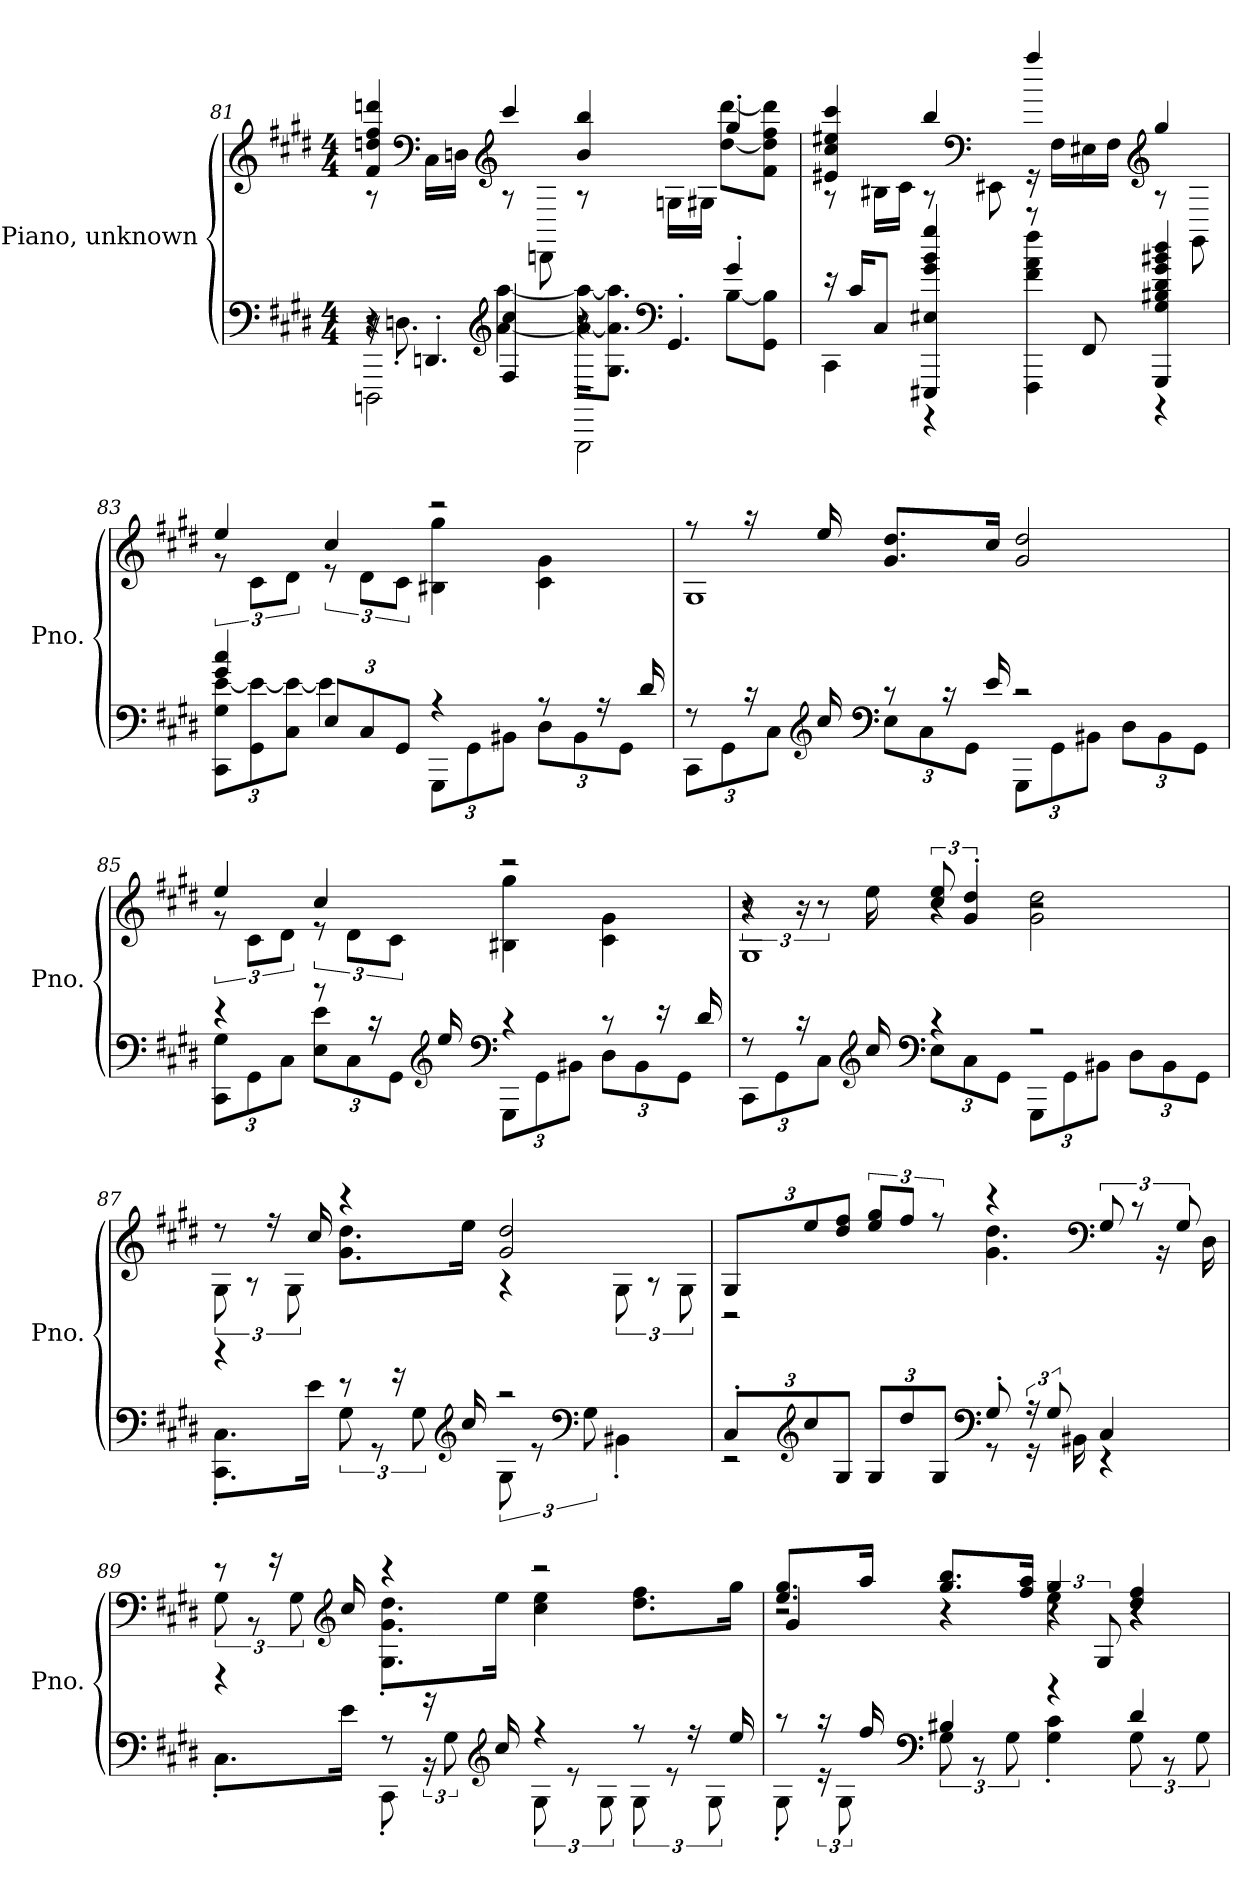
**kern	**kern
*part1	*part1
*staff2	*staff1
*I"Piano, unknown	*
*I'Pno.	*
*clefF4	*clefG2
*k[f#c#g#d#]	*k[f#c#g#d#]
*M4/4	*M4/4
=81	=81
*^	*^
*	*^	*	*
*	*	*^	*	*
4r	16r	8r	2DDDn\	4f#/ 4ddn/ 4ff#/ 4dddn/	8r
.	8.Dn'\	.	.	.	.
*	*	*	*	*clefF4	*
.	.	4.DDn'/	.	.	16C#\LL
.	.	.	.	.	16Dn\JJ
*clefG2	*	*	*	*clefG2	*
4F#/ 4cc#/	[4a\ [4aa\	.	.	4ccc#/	8r
.	.	.	.	.	8DDn\
4r	16a\_ 16aa\_KL	8r	2GGG#\	4b/ 4bb/	8r
.	8.G#\ 8.a\] 8.aa\]J	.	.	.	.
*clefF4	*	*	*	*	*
.	.	4.GG#'/	.	.	16Gn\LL
.	.	.	.	.	16G#X\JJ
4g#'/	[8B\L	.	.	4gg#'/	[8dd\ [8ddd\L
.	8GG#\ 8B\]J	.	.	.	8f#\ 8dd\] 8ff#\ 8ddd\]J
*	*v	*v	*v	*	*
!!LO:LB:g=z	!!
=82	=82	=82	=82
16r	4CC#\	4e#X/ 4cc#/ 4ee#X/ 4ccc#/	8r
16c#/KL	.	.	.
8C#/J	.	.	16B#X\LL
.	.	.	16c#\JJ
4EEE#X/ 4E#X/ 4g#/ 4b/ 4gg#/	4r	4bb/	8r
*	*	*clefF4	*
.	.	.	8EE#X\
8r	4FFF#\ 4f#\ 4a\ 4ff#\	4aa/	16r
.	.	.	16F#\LL
8FF#/	.	.	16E#X\
.	.	.	16F#\JJ
*	*	*clefG2	*
4GGG#/ 4G#/ 4B#X/ 4d#/ 4g#/ 4b#X/ 4dd#/	4r	4gg#/	8r
.	.	.	8GG#\
=83	=83	=83	=83
*	*Xbrackettup	*	*
4g#/ 4cc#/	12CC#\ 12G#\ [12e\L	4ee/	12r
.	12GG#\ 12e\_	.	12c#\L
.	12C#\ 12e\_J	.	12d#\J
12E/L	4e\]	4cc#/	12r
12C#/	.	.	12d#\L
12GG#/J	.	.	12c#\J
4r	12GGG#\L	2r	4B#X\ 4gg#\
.	12GG#\	.	.
.	12BB#X\J	.	.
8r	12D#\L	.	4c#\ 4g#\
.	12BB#\	.	.
16r	.	.	.
.	12GG#\J	.	.
16d#/	.	.	.
!!LO:LB:g=z	!!
=84	=84	=84	=84
8r	12CC#\L	8r	1G#
.	12GG#\	.	.
16r	.	16r	.
.	12C#\J	.	.
*clefG2	*	*	*
16cc#/	.	16ee/	.
*clefF4	*	*	*
8r	12E\L	8.g#/ 8.dd#/L	.
.	12C#\	.	.
16r	.	.	.
.	12GG#\J	.	.
16e/	.	16cc#/Jk	.
2r	12GGG#\L	2g#/ 2dd#/	.
.	12GG#\	.	.
.	12BB#X\J	.	.
.	12D#\L	.	.
.	12BB#\	.	.
.	12GG#\J	.	.
=85	=85	=85	=85
4r	12CC#\ 12G#\L	4ee/	12r
.	12GG#\	.	12c#\L
.	12C#\J	.	12d#\J
8r	12E\ 12e\L	4cc#/	12r
.	12C#\	.	12d#\L
16r	.	.	.
.	12GG#\J	.	12c#\J
*clefG2	*	*	*
16ee/	.	.	.
*clefF4	*	*	*
4r	12GGG#\L	2r	4B#X\ 4gg#\
.	12GG#\	.	.
.	12BB#X\J	.	.
8r	12D#\L	.	4c#\ 4g#\
.	12BB#\	.	.
16r	.	.	.
.	12GG#\J	.	.
16d#/	.	.	.
!!LO:PB:g=z
=86	=86	=86	=86
*	*	*	*^
8r	12CC#\L	6r	8r	1G#
.	12GG#\	.	.	.
16r	.	.	16r	.
.	12C#\J	12r	.	.
*clefG2	*	*	*	*
16cc#/	.	.	16ee\	.
*clefF4	*	*	*	*
4r	12E\L	12cc#/ 12ee/	4r	.
.	12C#\	6g#/' 6dd#/'	.	.
.	12GG#\J	.	.	.
2r	12GGG#\L	2r	2g#\ 2dd#\	.
.	12GG#\	.	.	.
.	12BB#X\J	.	.	.
.	12D#\L	.	.	.
.	12BB#\	.	.	.
.	12GG#\J	.	.	.
*	*	*	*v	*v
=87	=87	=87	=87
4r	8.CC#\' 8.C#\'L	8r	12G#\
.	.	.	12r
.	.	16r	.
.	.	.	12G#\
.	16e\Jk	16cc#/	.
*	*brackettup	*	*
8r	12G#\	4r	8.g#\ 8.dd#\L
.	12r	.	.
16r	.	.	.
.	12G#\	.	.
*clefG2	*	*	*
16cc#/	.	.	16ee\Jk
2r	12G#\	2g#/ 2dd#/	4r
.	12r	.	.
*clefF4	*	*	*
.	12G#\	.	.
.	4BB#X'\	.	12G#\
.	.	.	12r
.	.	.	12G#\
!!LO:LB:g=z	!!
=88	=88	=88	=88
*Xbrackettup	*	*Xbrackettup	*
12C#'/L	2r	12G#/L	2r
*clefG2	*	*	*
12cc#/	.	12ee/	.
12G#/J	.	12dd#/ 12ff#/J	.
*	*	*brackettup	*
12G#/L	.	12ee/ 12gg#/L	.
12dd#/	.	12ff#/J	.
12G#/J	.	12r	.
*clefF4	*	*	*
8G#'/	8r	4r	4.g#\ 4.dd#\
*brackettup	*	*	*
24r	16r	.	.
12G#/	.	.	.
.	16BB#X\	.	.
*	*	*clefF4	*
4C#/	4r	12G#/	.
.	.	12r	.
.	.	.	16r
.	.	12G#/	.
.	.	.	16D#\
=89	=89	=89	=89
4r	8.C#'\L	8r	12G#\
.	.	.	12r
.	.	16r	.
.	.	.	12G#\
*	*	*clefG2	*
.	16e\Jk	16cc#/	.
8r	8CC#'\	4r	8.G#\' 8.g#\' 8.dd#\'L
16r	24r	.	.
.	12G#\	.	.
*clefG2	*	*	*
16cc#/	.	.	16ee\Jk
4r	12G#\	2r	4cc#\ 4ee\
.	12r	.	.
.	12G#\	.	.
8r	12G#\	.	8.dd#\ 8.ff#\L
.	12r	.	.
16r	.	.	.
.	12G#\	.	.
16ee/	.	.	16gg#\Jk
!!LO:LB:g=z
=90	=90	=90	=90
*	*	*	*^
8r	8G#'\	8.ee/ 8.gg#/L	2r	4g#/
16r	24r	.	.	.
.	12G#\	.	.	.
16ff#/	.	16aa/Jk	.	.
*clefF4	*	*	*	*
4B#X/	12G#\	8.gg#/ 8.bb/L	.	4r
.	12r	.	.	.
.	12G#\	.	.	.
.	.	16ff#/ 16aa/Jk	.	.
4r	4G#\' 4c#\'	6r	4ee\	4gg#/
.	.	12G#/	.	.
4d#/	12G#\	4dd#/ 4ff#/	4r	4r
.	12r	.	.	.
.	12G#\	.	.	.
*v	*v	*	*	*
*	*v	*v	*v
=	=
*-	*-
